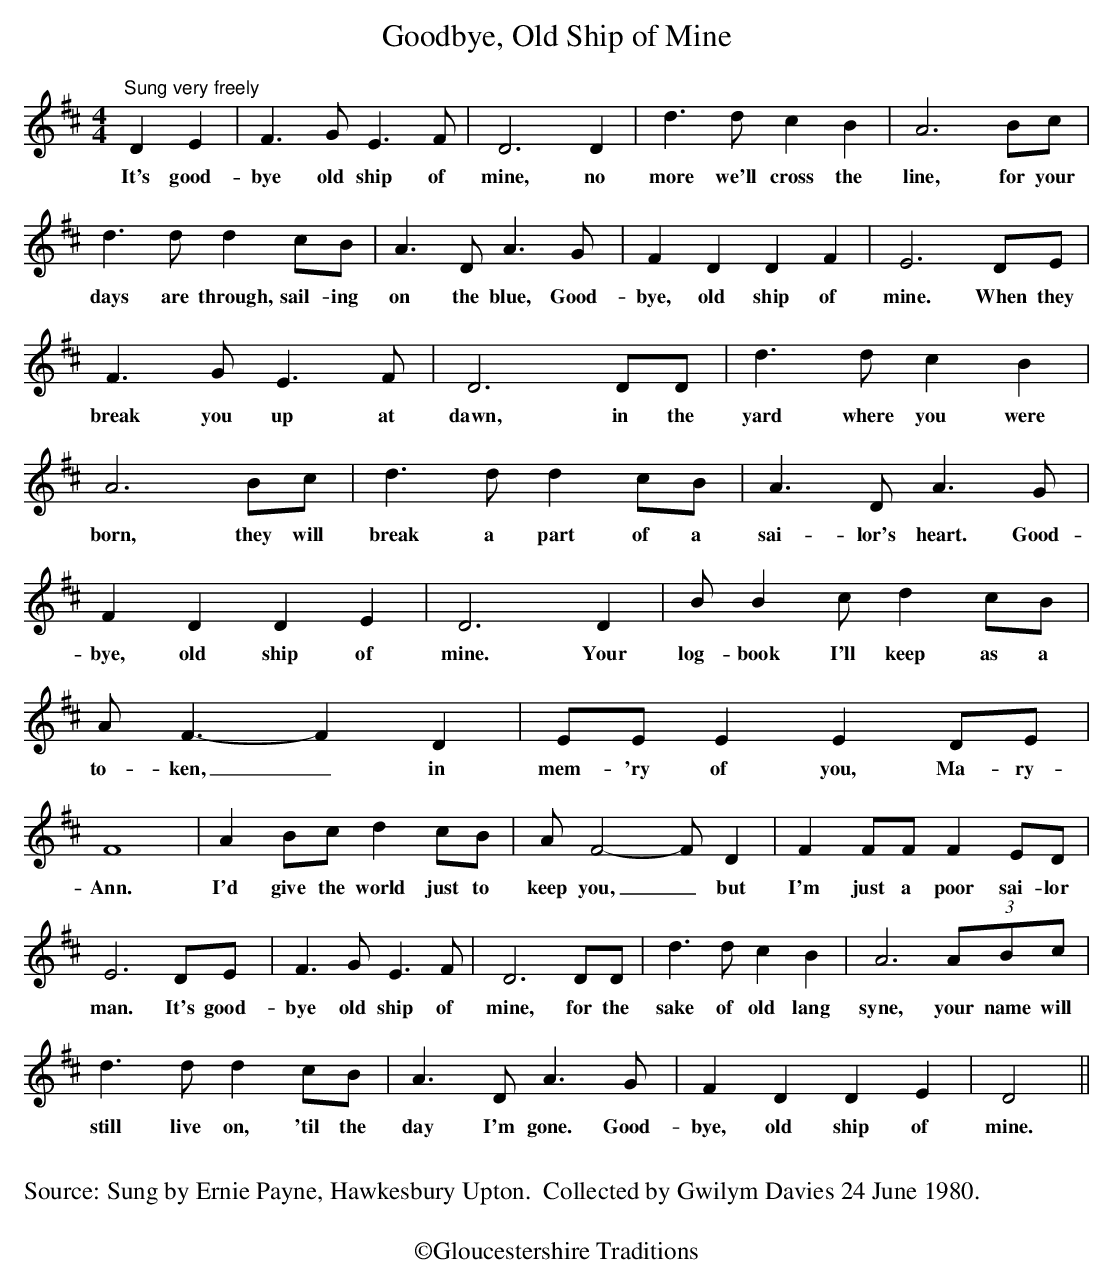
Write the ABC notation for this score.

X:1
T:Goodbye, Old Ship of Mine
M:4/4
L:1/4
K:Dmaj
"Sung very freely"DE|F>GE>F|D3D|d>d cB|A3B/2c/2|
w:It's good-bye old ship of mine, no more we'll cross the line, for your
d>ddc/2B/2|A>DA>G|FDDF|E3D/2E/2|
w:days are through, sail-ing on the blue, Good-bye, old ship of mine. When they
F>GE>F|D3D/2D/2|d>dcB|A3B/2c/2|d>ddc/2B/2|A>DA>G|
w:break you up at dawn, in the yard where you were born, they will break a part of a sai-lor's heart. Good-
FDDE|D3D|B/2B c/2dc/2B/2|A<F-FD|E/2E/2 E ED/2E/2|
w:bye, old ship of mine. Your log-book I'll keep as a to-ken,_ in mem-'ry of you, Ma-ry-
F4|AB/2c/2dc/2B/2|A/2F2-F/2D | FF/2F/2F E/2D/2|
w:Ann. I'd give the world just to keep you,_ but I'm just a poor sai-lor
E3D/2E/2|F>GE>F|D3D/2D/2|d>dcB|A3(3A/2B/2c/2|
w:man. It's good-bye old ship of mine, for the sake of old lang syne, your name will
d>ddc/2B/2|A>DA>G|FDDE|D2||
w:still live on, 'til the day I'm gone.  Good-bye, old ship of mine.
W:
